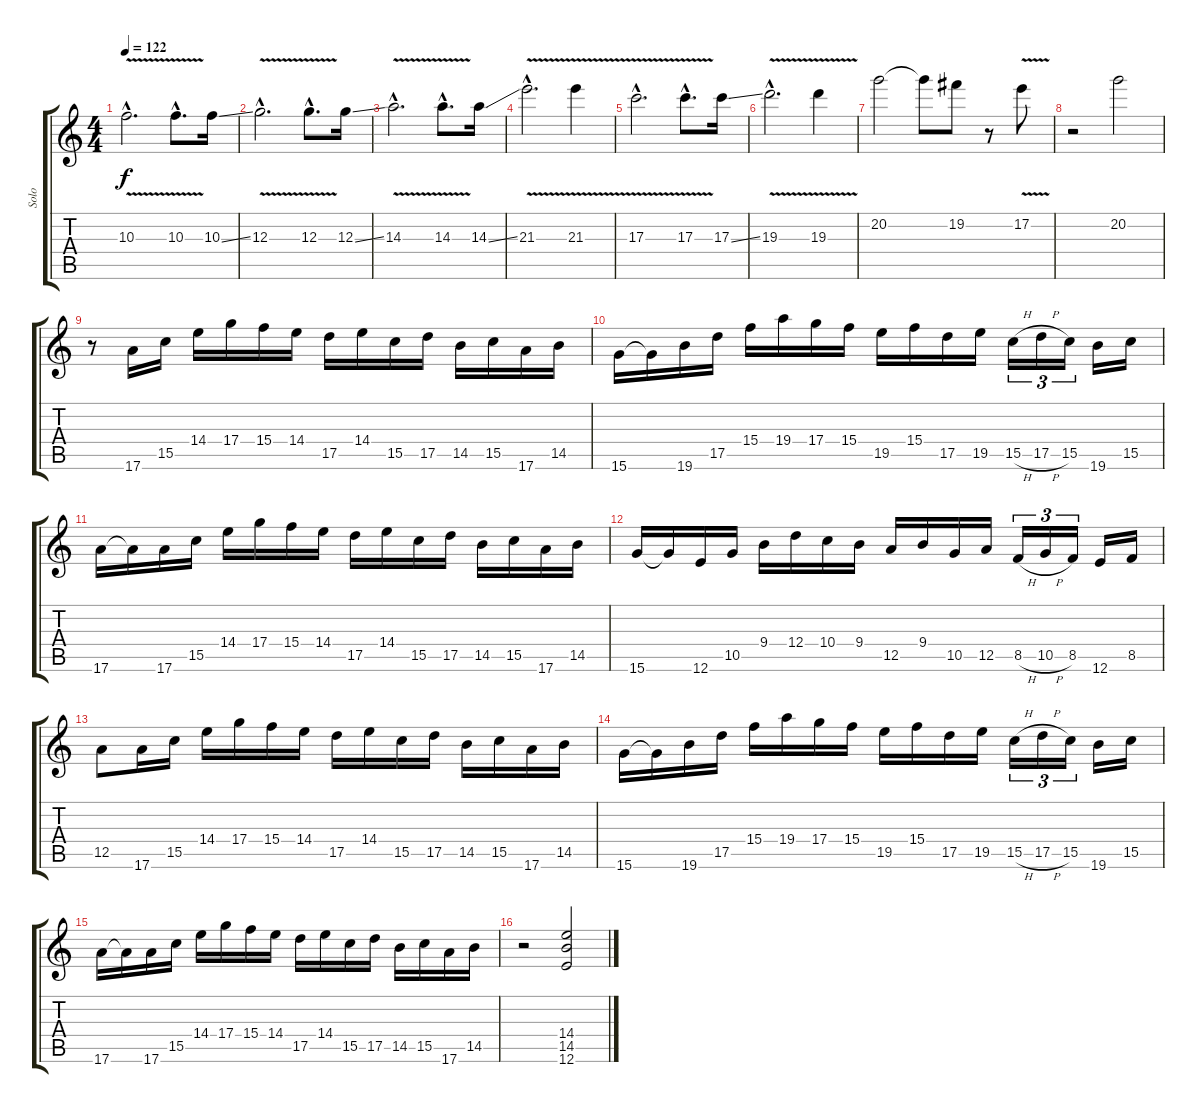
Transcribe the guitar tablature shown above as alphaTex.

\track ("Solo" "Solo") {instrument distortionguitar}
\staff {score tabs}
\tuning (E4 B3 G3 D3 A2 E2) {hide}
\ts (4 4)
\tempo 122
\clef g2
\ks c
10.3{v hac}.2{d dy f} 10.3{v hac}.8{d} 10.3{ss}.16 |
12.3{v hac}.2{d} 12.3{v hac}.8{d} 12.3{ss}.16 |
14.3{v hac}.2{d} 14.3{v hac}.8{d} 14.3{ss}.16 |
21.3{v hac}.2{d} 21.3{v}.4 |
17.3{v hac}.2{d} 17.3{v hac}.8{d} 17.3{ss}.16 |
19.3{v hac}.2{d} 19.3{v}.4 |
20.2.2 20.2{t}.8 19.2.8 r.8 17.2{v}.8 |
r.2 20.2.2 |
r.8 17.6.16 15.5.16 14.4.16 17.4.16 15.4.16 14.4.16 17.5.16 14.4.16 15.5.16 17.5.16 14.5.16 15.5.16 17.6.16 14.5.16 |
15.6.16 15.6{t}.16 19.6.16 17.5.16 15.4.16 19.4.16 17.4.16 15.4.16 19.5.16 15.4.16 17.5.16 19.5.16 15.5{h}.16{tu (3 2)} 17.5{h}.16{tu (3 2)} 15.5.16{tu (3 2)} 19.6.16 15.5.16 |
17.6.16 17.6{t}.16 17.6.16 15.5.16 14.4.16 17.4.16 15.4.16 14.4.16 17.5.16 14.4.16 15.5.16 17.5.16 14.5.16 15.5.16 17.6.16 14.5.16 |
15.6.16 15.6{t}.16 12.6.16 10.5.16 9.4.16 12.4.16 10.4.16 9.4.16 12.5.16 9.4.16 10.5.16 12.5.16 8.5{h}.16{tu (3 2)} 10.5{h}.16{tu (3 2)} 8.5.16{tu (3 2)} 12.6.16 8.5.16 |
12.5.8 17.6.16 15.5.16 14.4.16 17.4.16 15.4.16 14.4.16 17.5.16 14.4.16 15.5.16 17.5.16 14.5.16 15.5.16 17.6.16 14.5.16 |
15.6.16 15.6{t}.16 19.6.16 17.5.16 15.4.16 19.4.16 17.4.16 15.4.16 19.5.16 15.4.16 17.5.16 19.5.16 15.5{h}.16{tu (3 2)} 17.5{h}.16{tu (3 2)} 15.5.16{tu (3 2)} 19.6.16 15.5.16 |
17.6.16 17.6{t}.16 17.6.16 15.5.16 14.4.16 17.4.16 15.4.16 14.4.16 17.5.16 14.4.16 15.5.16 17.5.16 14.5.16 15.5.16 17.6.16 14.5.16 |
r.2 (14.4 14.5 12.6).2
